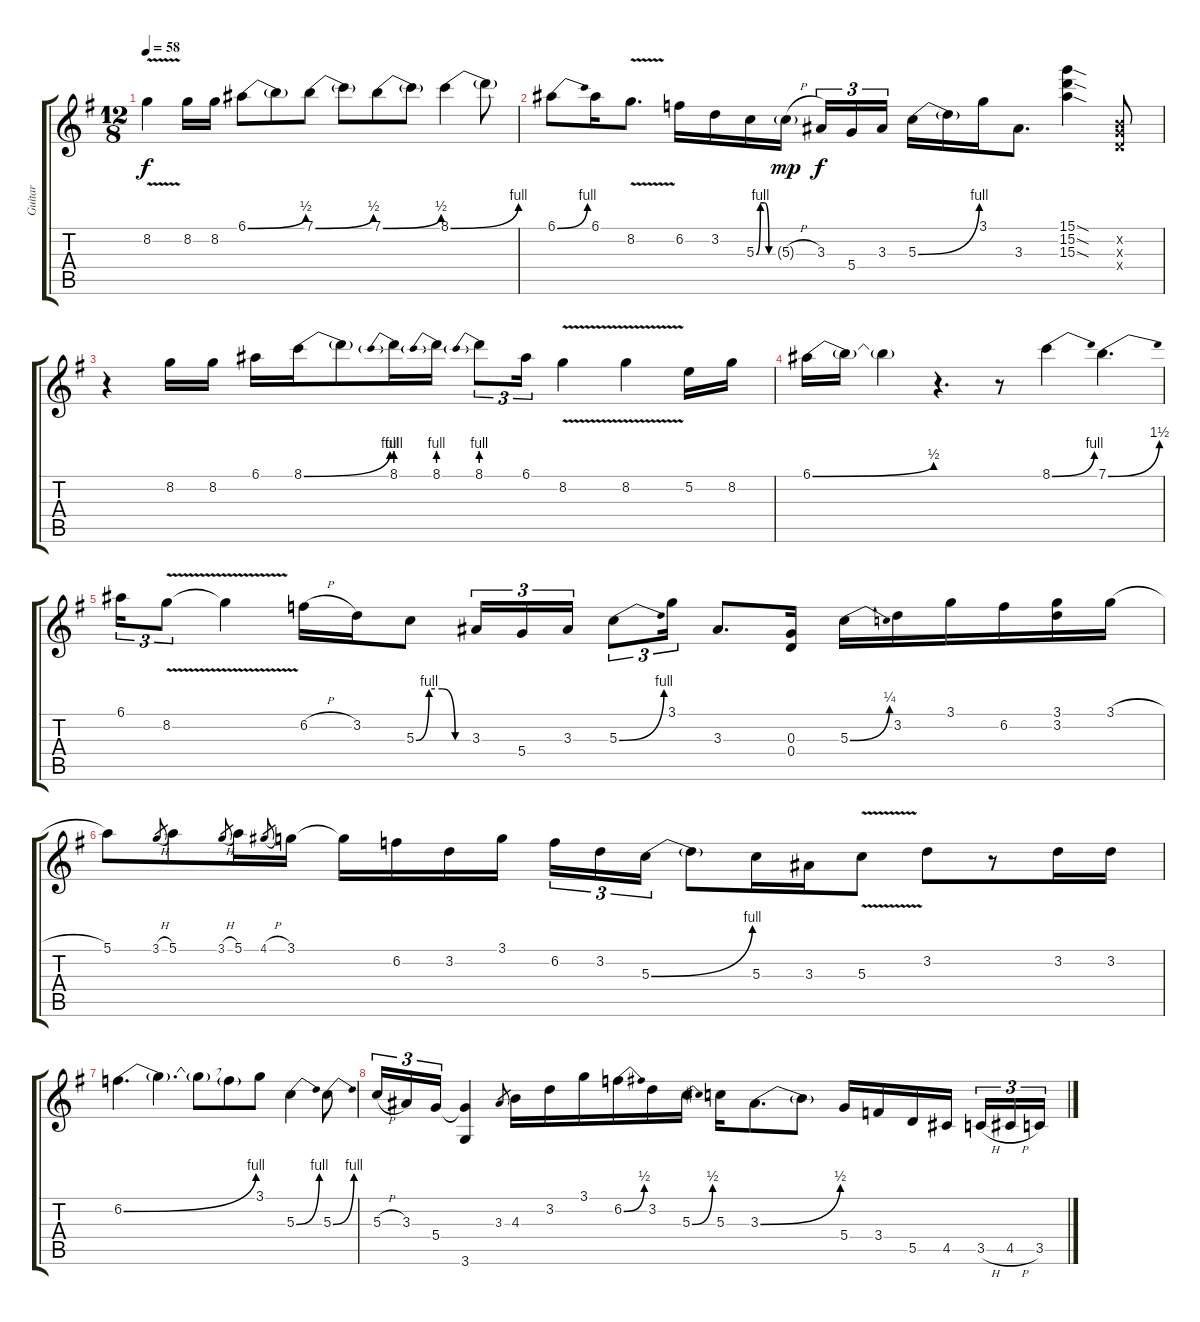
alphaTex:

\track ("Guitar" "Guitar") {instrument distortionguitar}
\staff {score tabs}
\tuning (E4 B3 G3 D3 A2 E2) {hide}
\ts (12 8)
\tempo 58
\clef g2
\ks g
8.2{v}.4{dy f} 8.2.16 8.2.16 6.1{be (bend 0 0 60 2)}.8 6.1{t}.8 7.1{be (bend 0 0 60 2)}.8 7.1{t}.8 7.1{be (bend 0 0 60 2)}.8 7.1{t}.8 8.1{be (bend 0 0 60 4)}.4 8.1{t}.8 |
6.1{be (bend 0 0 60 4)}.8 6.1.16 8.2{v}.8{d} 6.2.16 3.2.16 5.3{be (custom 0 0 15 4 30 4 45 0 60 0)}.16 5.3{h g}.16{dy mp beam splitsecondary} 3.3.16{tu (3 2) dy f} 5.4.16{tu (3 2)} 3.3.16{tu (3 2)} 5.3{be (bend 0 0 60 4)}.16 5.3{t}.16 3.1.16 3.3.8{d} (15.1{sod} 15.2{sod} 15.3{sod}).4 (0.2{x} 0.3{x} 0.4{x}).8 |
r.4 8.2.16 8.2.16 6.1.16 8.1{be (bend 0 0 60 4)}.16 8.1{t}.8 8.1{be (prebend 0 4 60 4)}.16 8.1{be (prebend 0 4 60 4)}.16 8.1{be (prebend 0 4 60 4)}.8{tu (3 2)} 6.1.16{tu (3 2)} 8.2{v}.4 8.2{v}.4 5.2.16 8.2.16 |
6.1{be (bend 0 0 60 2)}.16 6.1{t}.16 6.1{t}.4 r.4{d} r.8 8.1{be (bend 0 0 60 4)}.4 7.1{be (bend 0 0 60 6)}.4{d} |
6.1.16{tu (3 2)} 8.2{v}.8{tu (3 2)} 8.2{t}.4 6.2{h}.16 3.2.16 5.3{be (custom 0 0 15 4 30 4 45 0 60 0)}.8 3.3.16{tu (3 2)} 5.4.16{tu (3 2)} 3.3.16{tu (3 2)} 5.3{be (bend 0 0 60 4)}.8{tu (3 2)} 3.1.16{tu (3 2)} 3.3.8{d} (0.3 0.4).16 5.3{be (bend 0 0 60 1)}.16 3.2.16 3.1.16 6.2.16 (3.1 3.2).16 3.1{h}.16 |
5.1.8 3.1{h}.8{gr} 5.1.8 3.1{h}.8{gr} 5.1.16 4.1{h}.8{gr} 3.1.16 3.1{t}.16 6.2.16 3.2.16 3.1.16{beam splitsecondary} 6.2.16{tu (3 2)} 3.2.16{tu (3 2)} 5.3{be (bend 0 0 60 4)}.16{tu (3 2)} 5.3{t}.8 5.3.16 3.3.16 5.3{v}.8 3.2.8 r.8 3.2.16 3.2.16 |
6.2{be (bend 0 0 60 4)}.4{d} 6.2{t}.4{d} 6.2{t}.8 6.2{t}.8 3.1.8 5.3{be (bend 0 0 60 4)}.4 5.3{be (bend 0 0 60 4)}.8 |
5.3{h}.16{tu (3 2)} 3.3.16{tu (3 2)} 5.4.16{tu (3 2)} (5.4{t} 3.6).4 3.3.8{gr} 4.3.16 3.2.16 3.1.16 6.2{be (bend 0 0 60 2)}.16 3.2.16 5.3{be (bend 0 0 60 2)}.16 5.3.16 3.3{be (bend 0 0 60 2)}.8{d} 3.3{t}.8 5.4.16 3.4.16 5.5.16 4.5.16{beam splitsecondary} 3.5{h}.16{tu (3 2)} 4.5{h}.16{tu (3 2)} 3.5.16{tu (3 2)}
